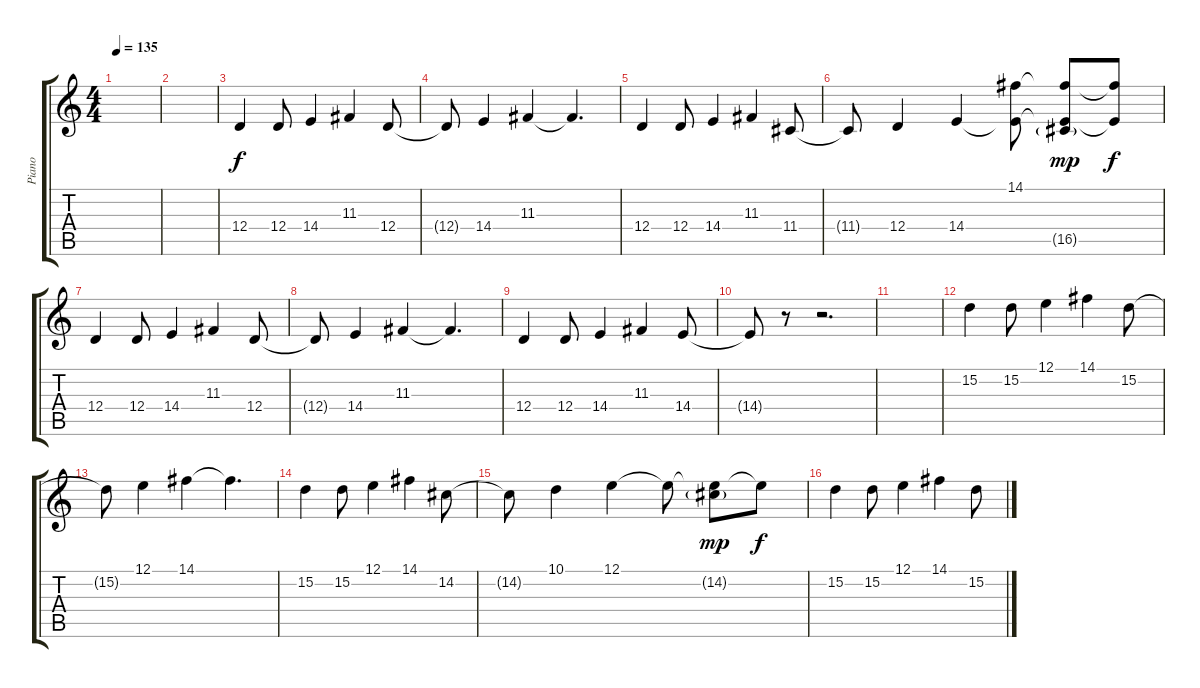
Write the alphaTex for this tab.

\track ("Piano" "Piano") {instrument brightacousticpiano}
\staff {score tabs}
\tuning (E4 B3 G3 D3 A2 D2) {hide}
\ts (4 4)
\tempo 135
\clef g2
\ks c
|
|
12.4.4 12.4.8 14.4.4 11.3.4 12.4.8 |
12.4{t}.8 14.4.4 11.3.4 11.3{t}.4{d} |
12.4.4 12.4.8 14.4.4 11.3.4 11.4.8 |
11.4{t}.8 12.4.4 14.4.4 (14.1 14.4{t}).8 (14.1{t} 14.4{t} 16.5{g}).8{dy mp} (14.1{t} 14.4{t}).8{dy f} |
12.4.4 12.4.8 14.4.4 11.3.4 12.4.8 |
12.4{t}.8 14.4.4 11.3.4 11.3{t}.4{d} |
12.4.4 12.4.8 14.4.4 11.3.4 14.4.8 |
14.4{t}.8 r.8 r.2{d} |
|
15.2.4 15.2.8 12.1.4 14.1.4 15.2.8 |
15.2{t}.8 12.1.4 14.1.4 14.1{t}.4{d} |
15.2.4 15.2.8 12.1.4 14.1.4 14.2.8 |
14.2{t}.8 10.1.4 12.1.4 12.1{t}.8 (12.1{t} 14.2{g}).8{dy mp} 12.1{t}.8{dy f} |
15.2.4 15.2.8 12.1.4 14.1.4 15.2.8
